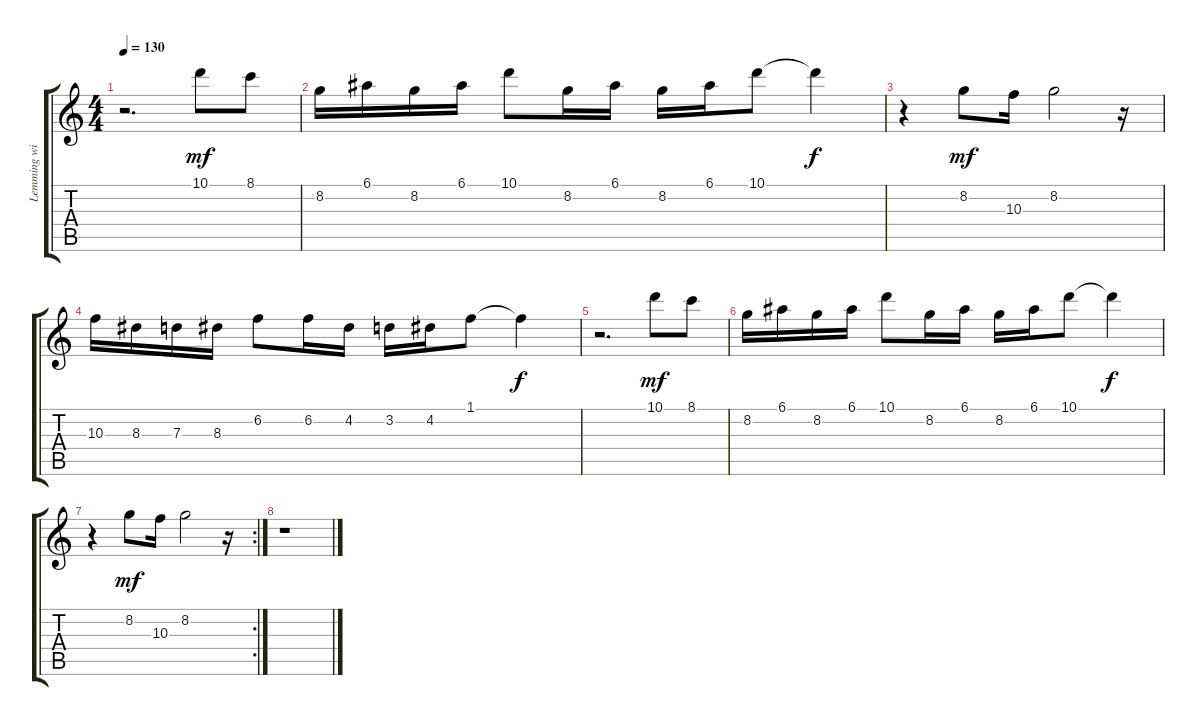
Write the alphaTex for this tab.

\track ("Lemming with Guitar 2" "Lemming wi") {instrument distortionguitar}
\staff {score tabs}
\tuning (E4 B3 G3 D3 A2 E2) {hide}
\ts (4 4)
\tempo 130
\clef g2
\ks c
r.2{d dy f} 10.1.8{dy mf} 8.1.8 |
8.2.16 6.1.16 8.2.16 6.1.16 10.1.8 8.2.16 6.1.16 8.2.16 6.1.16 10.1.8 10.1{t}.4{dy f} |
r.4 8.2.8{dy mf} 10.3.16 8.2.2 r.16 |
10.3.16 8.3.16 7.3.16 8.3.16 6.2.8 6.2.16 4.2.16 3.2.16 4.2.16 1.1.8 1.1{t}.4{dy f} |
r.2{d} 10.1.8{dy mf} 8.1.8 |
8.2.16 6.1.16 8.2.16 6.1.16 10.1.8 8.2.16 6.1.16 8.2.16 6.1.16 10.1.8 10.1{t}.4{dy f} |
\rc 2
r.4 8.2.8{dy mf} 10.3.16 8.2.2 r.16 |
r.1
